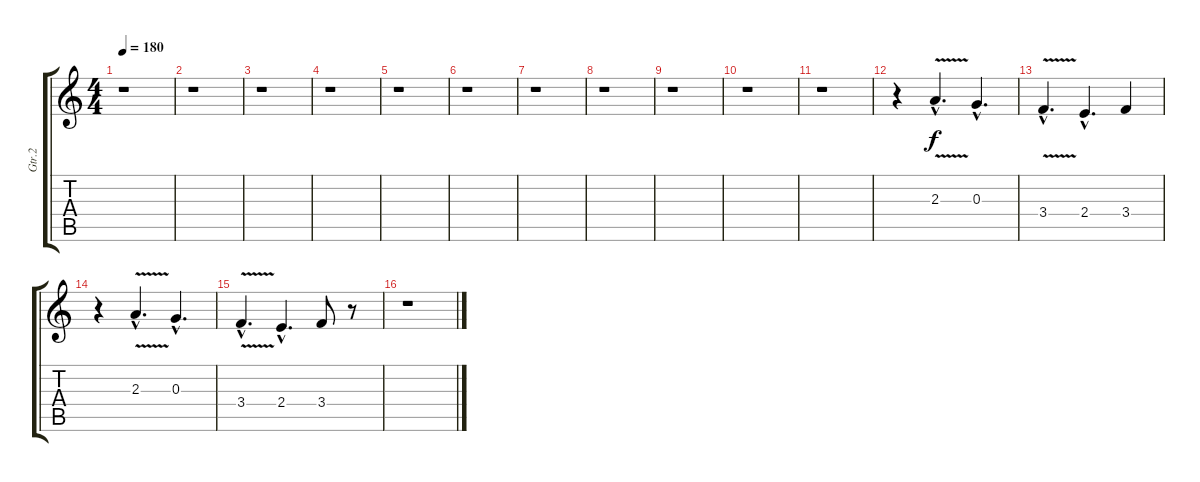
\track ("Gtr.2" "Gtr.2") {instrument overdrivenguitar}
\staff {score tabs}
\tuning (E4 B3 G3 D3 A2 E2) {hide}
\ts (4 4)
\tempo 180
\clef g2
\ks c
r.1{dy f instrument overdrivenguitar} |
r.1 |
r.1 |
r.1 |
r.1 |
r.1 |
r.1 |
r.1 |
r.1 |
r.1 |
r.1 |
r.4 2.3{v hac}.4{d} 0.3{hac}.4{d} |
3.4{v hac}.4{d} 2.4{hac}.4{d} 3.4.4 |
r.4 2.3{v hac}.4{d} 0.3{hac}.4{d} |
3.4{v hac}.4{d} 2.4{hac}.4{d} 3.4.8 r.8 |
r.1
